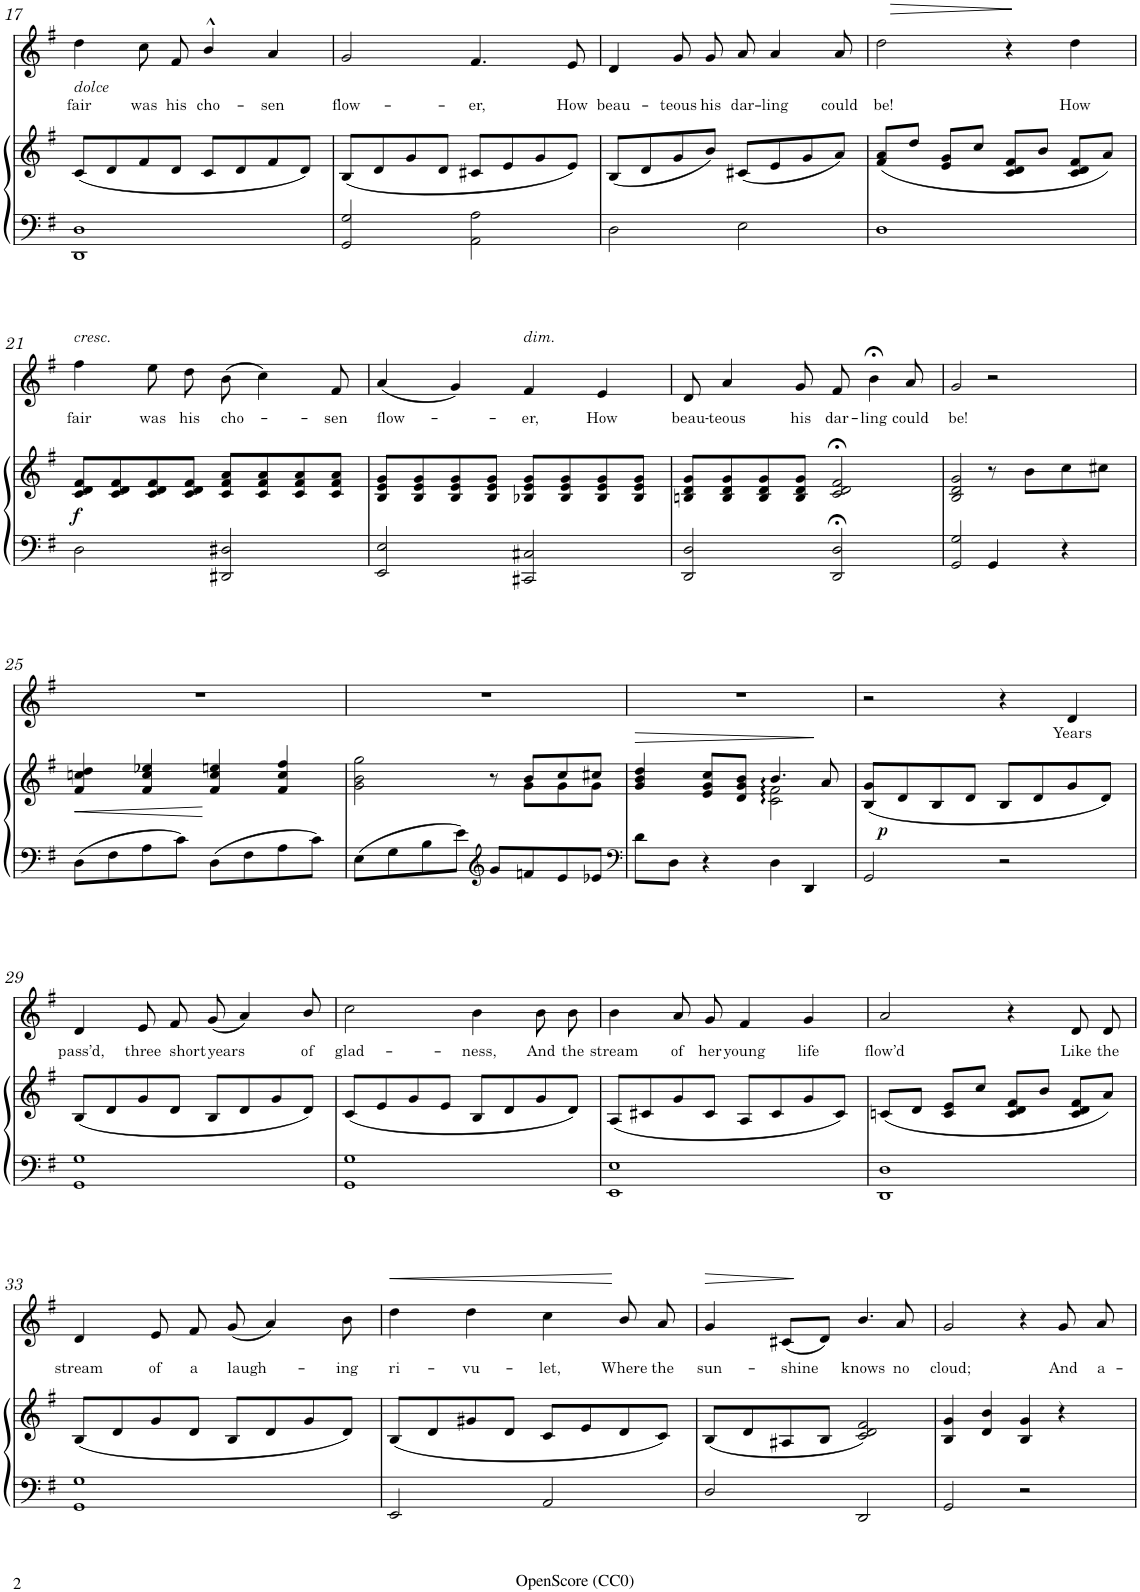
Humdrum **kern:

**kern	**kern	**dynam	**kern	**text	**dynam
*part2	*part2	*part2	*part1	*part1	*part1
*staff3	*staff2	*staff2/3	*staff1	*staff1	*staff1
*I"Piano	*	*	*I"Voice	*	*
*I'Pno	*	*	*	*	*
!!LO:PB:g=z
*clefF4	*clefG2	*	*clefG2	*	*
*k[f#]	*k[f#]	*	*k[f#]	*	*
*M4/4	*M4/4	*	*M4/4	*	*
*met(c)	*met(c)	*	*met(c)	*	*
=17	=17	=17	=17	=17	=17
!	!	!	!LO:TX:b:i:t=dolce	!	!
!	!	!	!	!LO:LY:b	!
1DD 1D	(8c/L	.	4dd\	fair	.
.	8d/	.	.	.	.
!	!	!	!	!LO:LY:b	!
.	8f#/	.	8cc\	was	.
!	!	!	!	!LO:LY:b	!
.	8d/J	.	8f#/	his	.
!	!	!	!	!LO:LY:b	!
.	8c/L	.	4b^^/	cho-	.
.	8d/	.	.	.	.
!	!	!	!	!LO:LY:b	!
.	8f#/	.	4a/	-sen	.
.	8d/J)	.	.	.	.
=18	=18	=18	=18	=18	=18
!	!	!	!	!LO:LY:b	!
2GG/ 2G/	(8B/L	.	2g/	flow-	.
.	8d/	.	.	.	.
.	8g/	.	.	.	.
.	8d/J	.	.	.	.
!	!	!	!	!LO:LY:b	!
2AA\ 2A\	8c#X/L	.	4.f#/	-er,	.
.	8e/	.	.	.	.
.	8g/	.	.	.	.
!	!	!	!	!LO:LY:b	!
.	8e/J)	.	8e/	How	.
=19	=19	=19	=19	=19	=19
!	!	!	!	!LO:LY:b	!
2D\	(8B/L	.	4d/	beau-	.
.	8d/	.	.	.	.
!	!	!	!	!LO:LY:b	!
.	8g/	.	8g/	-teous	.
!	!	!	!	!LO:LY:b	!
.	8b/J)	.	8g/	his	.
!	!	!	!	!LO:LY:b	!
2E\	(8c#X/L	.	8a/	dar-	.
!	!	!	!	!LO:LY:b	!
.	8e/	.	4a/	-ling	.
.	8g/	.	.	.	.
!	!	!	!	!LO:LY:b	!
.	8a/J)	.	8a/	could	.
=20	=20	=20	=20	=20	=20
!	!	!	!	!LO:LY:b	!LO:HP:b
1D	(8f#/ 8a/L	.	2dd\	be!	>
.	8dd/J	.	.	.	.
.	8e/ 8g/L	.	.	.	.
.	8cc/J	.	.	.	.
.	8c/ 8d/ 8f#/L	.	4r	.	]
.	8b/J	.	.	.	.
!	!	!	!	!LO:LY:b	!
.	8c/ 8d/ 8f#/L	.	4dd\	How	.
.	8a/J)	.	.	.	.
!!LO:LB:g=z
=21	=21	=21	=21	=21	=21
!	!	!	!LO:TX:a:i:t=cresc.	!	!
!	!	!LO:DY:b	!	!LO:LY:b	!
2D\	8c/ 8d/ 8f#/L	f	4ff#\	fair	.
.	8c/ 8d/ 8f#/	.	.	.	.
!	!	!	!	!LO:LY:b	!
.	8c/ 8d/ 8f#/	.	8ee\	was	.
!	!	!	!	!LO:LY:b	!
.	8c/ 8d/ 8f#/J	.	8dd\	his	.
!	!	!	!	!LO:LY:b	!
2DD#X/ 2D#X/	8c/ 8f#/ 8a/L	.	(8b\	cho-	.
.	8c/ 8f#/ 8a/	.	4cc\)	.	.
.	8c/ 8f#/ 8a/	.	.	.	.
!	!	!	!	!LO:LY:b	!
.	8c/ 8f#/ 8a/J	.	8f#/	-sen	.
=22	=22	=22	=22	=22	=22
!	!	!	!	!LO:LY:b	!
2EE/ 2E/	8B/ 8e/ 8g/L	.	(4a/	flow-	.
.	8B/ 8e/ 8g/	.	.	.	.
.	8B/ 8e/ 8g/	.	4g/)	.	.
.	8B/ 8e/ 8g/J	.	.	.	.
!	!	!	!LO:TX:a:i:t=dim.	!	!
!	!	!	!	!LO:LY:b	!
2CC#X/ 2C#X/	8B-X/ 8e/ 8g/L	.	4f#/	-er,	.
.	8B-/ 8e/ 8g/	.	.	.	.
!	!	!	!	!LO:LY:b	!
.	8B-/ 8e/ 8g/	.	4e/	How	.
.	8B-/ 8e/ 8g/J	.	.	.	.
=23	=23	=23	=23	=23	=23
!	!	!	!	!LO:LY:b	!
2DD/ 2D/	8Bn/ 8d/ 8g/L	.	8d/	beau-	.
!	!	!	!	!LO:LY:b	!
.	8B/ 8d/ 8g/	.	4a/	-teous	.
.	8B/ 8d/ 8g/	.	.	.	.
!	!	!	!	!LO:LY:b	!
.	8B/ 8d/ 8g/J	.	8g/	his	.
!	!	!	!	!LO:LY:b	!
2DD/;< 2D/;<	2c/;< 2d/;< 2f#/;<	.	8f#/	dar-	.
!	!	!	!	!LO:LY:b	!
.	.	.	4b;<\	-ling	.
!	!	!	!	!LO:LY:b	!
.	.	.	8a/	could	.
=24	=24	=24	=24	=24	=24
!	!	!	!	!LO:LY:b	!
2GG/ 2G/	2B/ 2d/ 2g/	.	2g/	be!	.
4GG/	8r	.	2r	.	.
.	8b\L	.	.	.	.
4r	8cc\	.	.	.	.
.	8cc#X\J	.	.	.	.
!!LO:LB:g=z
=25	=25	=25	=25	=25	=25
!	!	!LO:HP:b	!	!	!
8D\L	4f#/ 4ccn/ 4dd/	<	1r	.	.
8F#\	.	.	.	.	.
8A\	4f#/ 4cc/ 4ee-X/	.	.	.	.
8c\J	.	.	.	.	.
8D\L	4f#/ 4cc/ 4een/	[	.	.	.
8F#\	.	.	.	.	.
8A\	4f#/ 4cc/ 4ff#/	.	.	.	.
8c\J	.	.	.	.	.
=26	=26	=26	=26	=26	=26
*	*^	*	*	*	*
8E\L	2g\ 2b\ 2gg\	2ryy	.	1r	.	.
8G\	.	.	.	.	.	.
8B\	.	.	.	.	.	.
8e\J	.	.	.	.	.	.
*clefG2	*	*	*	*	*	*
8g/L	8r	8ryy	.	.	.	.
8fn/	8b/L	8g\L	.	.	.	.
8e/	8cc/	8g\	.	.	.	.
8e-X/J	8cc#X/J	8g\J	.	.	.	.
=27	=27	=27	=27	=27	=27	=27
*clefF4	*	*	*	*	*	*
!	!	!	!LO:HP:b	!	!	!
8d\L	4g/ 4b/ 4dd/	2ryy	>	1r	.	.
8D\J	.	.	.	.	.	.
4r	8e/ 8g/ 8cc/L	.	.	.	.	.
.	8d/ 8g/ 8b/J	.	.	.	.	.
4D\	4.b/	2c\ 2f#\	.	.	.	.
4DD/	.	.	.	.	.	.
.	8a/	.	]	.	.	.
*	*v	*v	*	*	*	*
=28	=28	=28	=28	=28	=28
2GG/	(8B/ 8g/L	.	2r	.	.
!	!	!LO:DY:b	!	!	!
.	8d/	p	.	.	.
.	8B/	.	.	.	.
.	8d/J	.	.	.	.
2r	8B/L	.	4r	.	.
.	8d/	.	.	.	.
!	!	!	!	!LO:LY:b	!
.	8g/	.	4d/	Years	.
.	8d/J)	.	.	.	.
!!LO:LB:g=z
=29	=29	=29	=29	=29	=29
!	!	!	!	!LO:LY:b	!
1GG 1G	(8B/L	.	4d/	pass’d,	.
.	8d/	.	.	.	.
!	!	!	!	!LO:LY:b	!
.	8g/	.	8e/	three	.
!	!	!	!	!LO:LY:b	!
.	8d/J	.	8f#/	short	.
!	!	!	!	!LO:LY:b	!
.	8B/L	.	(8g/	years	.
.	8d/	.	4a/)	.	.
.	8g/	.	.	.	.
!	!	!	!	!LO:LY:b	!
.	8d/J)	.	8b/	of	.
=30	=30	=30	=30	=30	=30
!	!	!	!	!LO:LY:b	!
1GG 1G	(8c/L	.	2cc\	glad-	.
.	8e/	.	.	.	.
.	8g/	.	.	.	.
.	8e/J	.	.	.	.
!	!	!	!	!LO:LY:b	!
.	8B/L	.	4b\	-ness,	.
.	8d/	.	.	.	.
!	!	!	!	!LO:LY:b	!
.	8g/	.	8b\	And	.
!	!	!	!	!LO:LY:b	!
.	8d/J)	.	8b\	the	.
=31	=31	=31	=31	=31	=31
!	!	!	!	!LO:LY:b	!
1EE 1E	(8A/L	.	4b\	stream	.
.	8c#X/	.	.	.	.
!	!	!	!	!LO:LY:b	!
.	8g/	.	8a/	of	.
!	!	!	!	!LO:LY:b	!
.	8c#/J	.	8g/	her	.
!	!	!	!	!LO:LY:b	!
.	8A/L	.	4f#/	young	.
.	8c#/	.	.	.	.
!	!	!	!	!LO:LY:b	!
.	8g/	.	4g/	life	.
.	8c#/J)	.	.	.	.
=32	=32	=32	=32	=32	=32
!	!	!	!	!LO:LY:b	!
1DD 1D	(8cn/L	.	2a/	flow’d	.
.	8d/J	.	.	.	.
.	8c/ 8e/L	.	.	.	.
.	8cc/J	.	.	.	.
.	8c/ 8d/ 8f#/L	.	4r	.	.
.	8b/J	.	.	.	.
!	!	!	!	!LO:LY:b	!
.	8c/ 8d/ 8f#/L	.	8d/	Like	.
!	!	!	!	!LO:LY:b	!
.	8a/J)	.	8d/	the	.
!!LO:LB:g=z
=33	=33	=33	=33	=33	=33
!	!	!	!	!LO:LY:b	!
1GG 1G	(8B/L	.	4d/	stream	.
.	8d/	.	.	.	.
!	!	!	!	!LO:LY:b	!
.	8g/	.	8e/	of	.
!	!	!	!	!LO:LY:b	!
.	8d/J	.	8f#/	a	.
!	!	!	!	!LO:LY:b	!
.	8B/L	.	(8g/	laugh-	.
.	8d/	.	4a/)	.	.
.	8g/	.	.	.	.
!	!	!	!	!LO:LY:b	!
.	8d/J)	.	8b\	-ing	.
=34	=34	=34	=34	=34	=34
!	!	!	!	!LO:LY:b	!LO:HP:b
2EE/	(8B/L	.	4dd\	ri-	<
.	8d/	.	.	.	.
!	!	!	!	!LO:LY:b	!
.	8g#X/	.	4dd\	-vu-	.
.	8d/J	.	.	.	.
!	!	!	!	!LO:LY:b	!
2AA/	8c/L	.	4cc\	-let,	.
.	8e/	.	.	.	.
!	!	!	!	!LO:LY:b	!
.	8d/	.	8b/	Where	[
!	!	!	!	!LO:LY:b	!
.	8c/J)	.	8a/	the	.
=35	=35	=35	=35	=35	=35
!	!	!	!	!LO:LY:b	!LO:HP:b
2D/	(8B/L	.	4g/	sun-	>
.	8d/	.	.	.	.
!	!	!	!	!LO:LY:b	!
.	8A#X/	.	(8c#X/L	-shine	.
.	8B/J	.	8d/J)	.	]
!	!	!	!	!LO:LY:b	!
2DD/	2c/ 2d/ 2f#/)	.	4.b/	knows	.
!	!	!	!	!LO:LY:b	!
.	.	.	8a/	no	.
=36	=36	=36	=36	=36	=36
!	!	!	!	!LO:LY:b	!
2GG/	4B/ 4g/	.	2g/	cloud;	.
.	4d/ 4b/	.	.	.	.
2r	4B/ 4g/	.	4r	.	.
!	!	!	!	!LO:LY:b	!
.	4r	.	8g/	And	.
!	!	!	!	!LO:LY:b	!
.	.	.	8a/	a-	.
=	=	=	=	=	=
*-	*-	*-	*-	*-	*-
